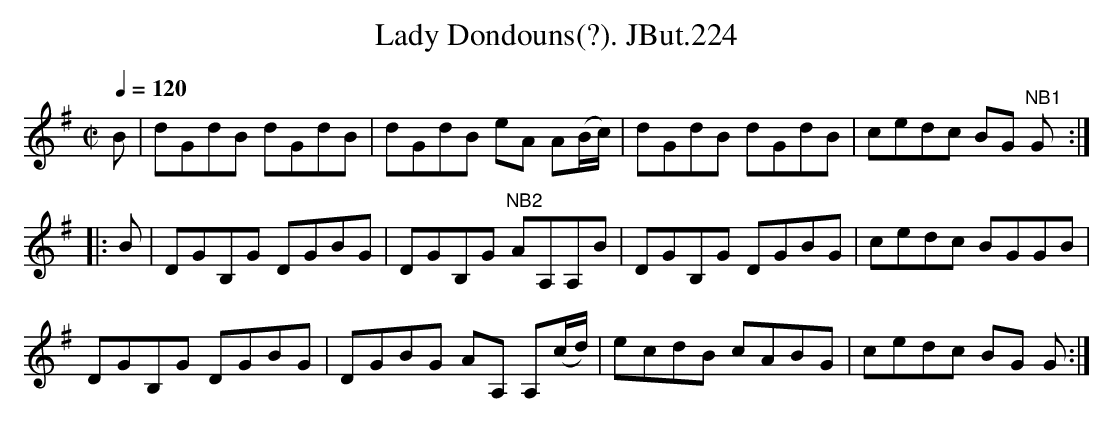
X:1
T:Lady Dondouns(?). JBut.224
M:C|
L:1/8
Q:1/4=120
K:G
B|dGdB dGdB|dGdB eA A(B/c/)|dGdB dGdB|cedc BG "^NB1"G:|
|:B|DGB,G DGBG|DGB,G "^NB2"AA,A,B| DGB,G DGBG|cedc BGGB|
DGB,G DGBG|DGBG AA, A,(c/d/)|ecdB cABG|cedc BG G:|
